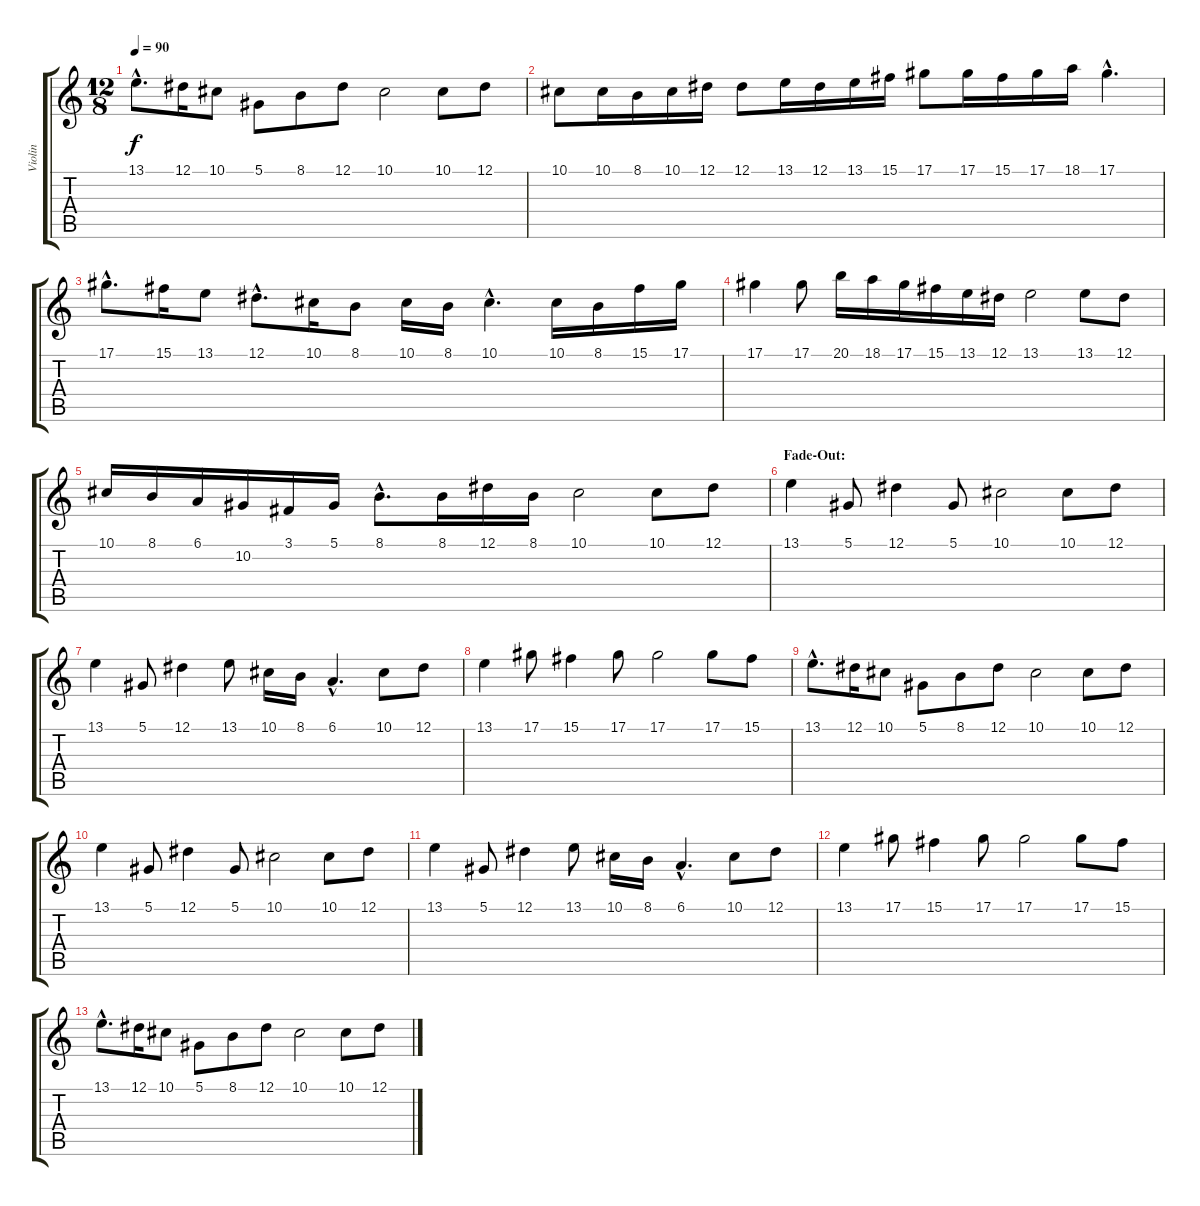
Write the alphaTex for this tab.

\track ("Violin" "Violin") {instrument violin}
\staff {score tabs}
\tuning (Eb4 Bb3 Gb3 Db3 Ab2 Eb2) {hide}
\ts (12 8)
\tempo 90
\clef g2
\ks c
13.1{hac}.8{d dy f} 12.1.16 10.1.8 5.1.8 8.1.8 12.1.8 10.1.2 10.1.8 12.1.8 |
10.1.8 10.1.16 8.1.16 10.1.16 12.1.16 12.1.8 13.1.16 12.1.16 13.1.16 15.1.16 17.1.8 17.1.16 15.1.16 17.1.16 18.1.16 17.1{hac}.4{d} |
17.1{hac}.8{d} 15.1.16 13.1.8 12.1{hac}.8{d} 10.1.16 8.1.8 10.1.16 8.1.16 10.1{hac}.4{d} 10.1.16 8.1.16 15.1.16 17.1.16 |
17.1.4 17.1.8 20.1.16 18.1.16 17.1.16 15.1.16 13.1.16 12.1.16 13.1.2 13.1.8 12.1.8 |
10.1.16 8.1.16 6.1.16 10.2.16 3.1.16 5.1.16 8.1{hac}.8{d} 8.1.16 12.1.16 8.1.16 10.1.2 10.1.8 12.1.8 |
\section ("" "Fade-Out:")
13.1.4 5.1.8 12.1.4 5.1.8 10.1.2 10.1.8 12.1.8 |
13.1.4 5.1.8 12.1.4 13.1.8 10.1.16 8.1.16 6.1{hac}.4{d} 10.1.8 12.1.8 |
13.1.4 17.1.8 15.1.4 17.1.8 17.1.2 17.1.8 15.1.8 |
13.1{hac}.8{d} 12.1.16 10.1.8 5.1.8 8.1.8 12.1.8 10.1.2 10.1.8 12.1.8 |
13.1.4 5.1.8 12.1.4 5.1.8 10.1.2 10.1.8 12.1.8 |
13.1.4 5.1.8 12.1.4 13.1.8 10.1.16 8.1.16 6.1{hac}.4{d} 10.1.8 12.1.8 |
13.1.4 17.1.8 15.1.4 17.1.8 17.1.2 17.1.8 15.1.8 |
13.1{hac}.8{d} 12.1.16 10.1.8 5.1.8 8.1.8 12.1.8 10.1.2 10.1.8 12.1.8
